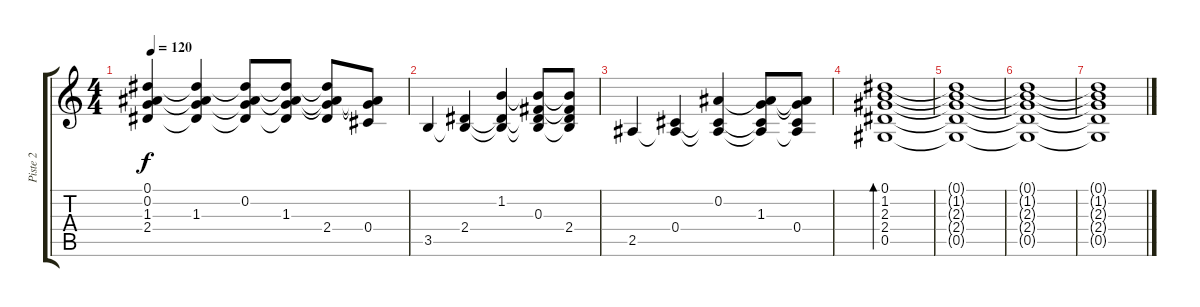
\track ("Piste 2" "Piste 2") {instrument overdrivenguitar}
\staff {score tabs}
\tuning (Eb4 Bb3 Gb3 Db3 Ab2 Db2) {hide}
\ts (4 4)
\tempo 120
\clef g2
\ks c
(0.1{t} 0.2{t} 1.3{t} 2.4{t}).4{dy f} (0.1{t} 0.2{t} 1.3 2.4{t}).4 (0.1{t} 0.2 1.3{t} 2.4{t}).8 (0.1{t} 0.2{t} 1.3 2.4{t}).8 (0.1{t} 0.2{t} 1.3{t} 2.4).8 (0.2{t} 1.3{t} 0.4).8 |
3.5.4 (2.4 3.5{t}).4 (1.2 2.4{t} 3.5{t}).4 (1.2{t} 0.3 2.4{t} 3.5{t}).8 (1.2{t} 0.3{t} 2.4 3.5{t}).8 |
2.5.4 (0.4 2.5{t}).4 (0.2 0.4{t} 2.5{t}).4 (0.2{t} 1.3 0.4{t} 2.5{t}).8 (0.2{t} 1.3{t} 0.4 2.5{t}).8 |
(0.1 1.2 2.3 2.4 0.5).1{bd 240} |
(0.1{t} 1.2{t} 2.3{t} 2.4{t} 0.5{t}).1 |
(0.1{t} 1.2{t} 2.3{t} 2.4{t} 0.5{t}).1 |
(0.1{t} 1.2{t} 2.3{t} 2.4{t} 0.5{t}).1
